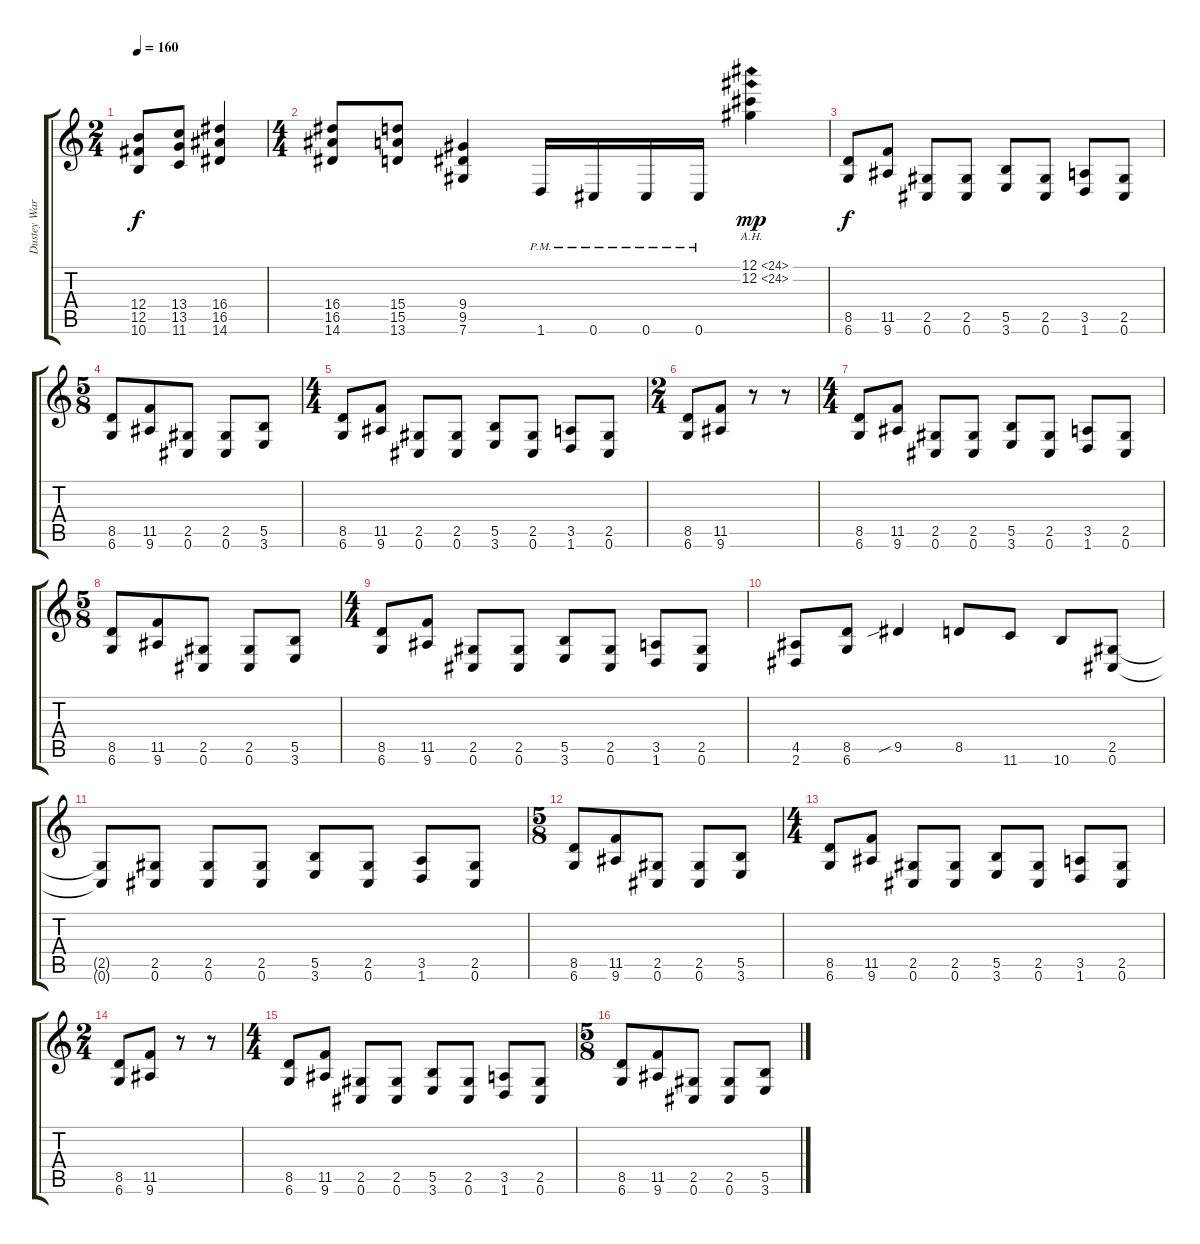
\track ("Dustey Warring" "Dustey War") {instrument distortionguitar}
\staff {score tabs}
\tuning (Db4 Ab3 E3 B2 Gb2 Db2) {hide}
\ts (2 4)
\tempo 160
\clef g2
\ks c
(12.4 12.5 10.6).8{dy f} (13.4 13.5 11.6).8 (16.4 16.5 14.6).4 |
\ts (4 4)
(16.4 16.5 14.6).8 (15.4 15.5 13.6).8 (9.4 9.5 7.6).4 1.6{pm}.16 0.6{pm}.16 0.6{pm}.16 0.6{pm}.16 (12.1{ah 12} 12.2{ah 12}).4{dy mp} |
(8.5 6.6).8{dy f} (11.5 9.6).8 (2.5 0.6).8 (2.5 0.6).8 (5.5 3.6).8 (2.5 0.6).8 (3.5 1.6).8 (2.5 0.6).8 |
\ts (5 8)
(8.5 6.6).8 (11.5 9.6).8 (2.5 0.6).8 (2.5 0.6).8 (5.5 3.6).8 |
\ts (4 4)
(8.5 6.6).8 (11.5 9.6).8 (2.5 0.6).8 (2.5 0.6).8 (5.5 3.6).8 (2.5 0.6).8 (3.5 1.6).8 (2.5 0.6).8 |
\ts (2 4)
(8.5 6.6).8 (11.5 9.6).8 r.8 r.8 |
\ts (4 4)
(8.5 6.6).8 (11.5 9.6).8 (2.5 0.6).8 (2.5 0.6).8 (5.5 3.6).8 (2.5 0.6).8 (3.5 1.6).8 (2.5 0.6).8 |
\ts (5 8)
(8.5 6.6).8 (11.5 9.6).8 (2.5 0.6).8 (2.5 0.6).8 (5.5 3.6).8 |
\ts (4 4)
(8.5 6.6).8 (11.5 9.6).8 (2.5 0.6).8 (2.5 0.6).8 (5.5 3.6).8 (2.5 0.6).8 (3.5 1.6).8 (2.5 0.6).8 |
(4.5 2.6).8 (8.5 6.6).8 9.5{sib}.4 8.5.8 11.6.8 10.6.8 (2.5 0.6).8 |
(2.5{t} 0.6{t}).8 (2.5 0.6).8 (2.5 0.6).8 (2.5 0.6).8 (5.5 3.6).8 (2.5 0.6).8 (3.5 1.6).8 (2.5 0.6).8 |
\ts (5 8)
(8.5 6.6).8 (11.5 9.6).8 (2.5 0.6).8 (2.5 0.6).8 (5.5 3.6).8 |
\ts (4 4)
(8.5 6.6).8 (11.5 9.6).8 (2.5 0.6).8 (2.5 0.6).8 (5.5 3.6).8 (2.5 0.6).8 (3.5 1.6).8 (2.5 0.6).8 |
\ts (2 4)
(8.5 6.6).8 (11.5 9.6).8 r.8 r.8 |
\ts (4 4)
(8.5 6.6).8 (11.5 9.6).8 (2.5 0.6).8 (2.5 0.6).8 (5.5 3.6).8 (2.5 0.6).8 (3.5 1.6).8 (2.5 0.6).8 |
\ts (5 8)
(8.5 6.6).8 (11.5 9.6).8 (2.5 0.6).8 (2.5 0.6).8 (5.5 3.6).8
